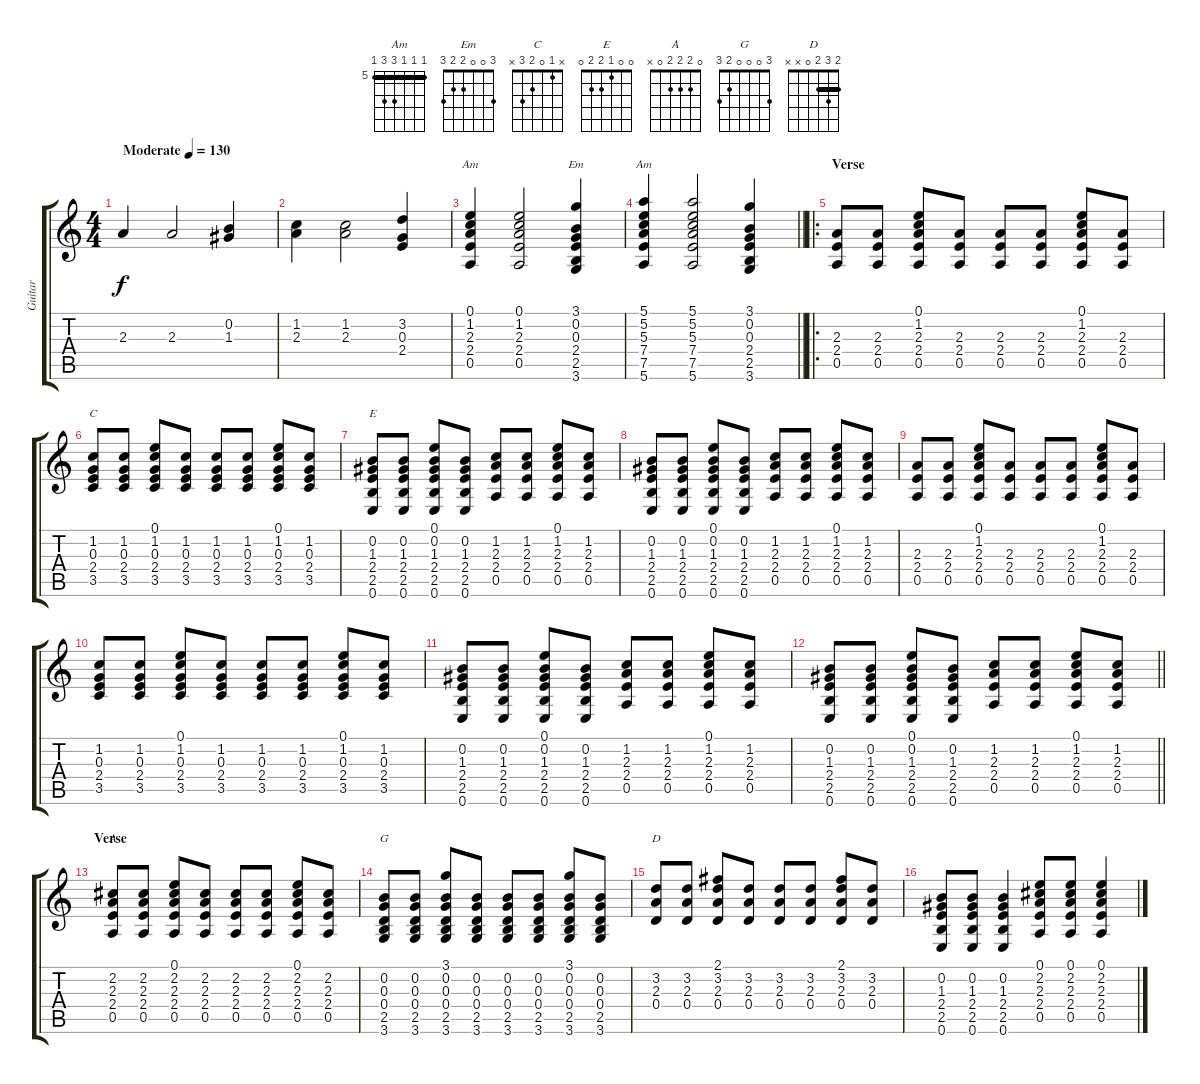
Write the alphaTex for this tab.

\track ("Guitar" "Guitar") {instrument acousticguitarnylon}
\staff {score tabs}
\tuning (E4 B3 G3 D3 A2 E2) {hide}
\chord ("Am" 0 1 2 2 0 x)
\chord ("Em" 3 0 0 2 2 3)
\chord ("Am" 5 5 5 7 7 5) {firstfret 5 barre 5}
\chord ("C" x 1 0 2 3 x)
\chord ("E" 0 0 1 2 2 0)
\chord ("A" 0 2 2 2 0 x)
\chord ("G" 3 0 0 0 2 3)
\chord ("D" 2 3 2 0 x x) {barre 2}
\ts (4 4)
\tempo (130 "Moderate")
\clef g2
\ks c
2.3.4{dy f instrument acousticguitarnylon} 2.3.2 (0.2 1.3).4 |
(1.2 2.3).4 (1.2 2.3).2 (3.2 0.3 2.4).4 |
(0.1 1.2 2.3 2.4 0.5).4{ch "Am"} (0.1 1.2 2.3 2.4 0.5).2 (3.1 0.2 0.3 2.4 2.5 3.6).4{ch "Em"} |
\barLineRight lightlight
(5.1 5.2 5.3 7.4 7.5 5.6).4{ch "Am"} (5.1 5.2 5.3 7.4 7.5 5.6).2 (3.1 0.2 0.3 2.4 2.5 3.6).4 |
\ro
\section ("" "Verse")
(2.3 2.4 0.5).8 (2.3 2.4 0.5).8 (0.1 1.2 2.3 2.4 0.5).8 (2.3 2.4 0.5).8 (2.3 2.4 0.5).8 (2.3 2.4 0.5).8 (0.1 1.2 2.3 2.4 0.5).8 (2.3 2.4 0.5).8 |
(1.2 0.3 2.4 3.5).8{ch "C"} (1.2 0.3 2.4 3.5).8 (0.1 1.2 0.3 2.4 3.5).8 (1.2 0.3 2.4 3.5).8 (1.2 0.3 2.4 3.5).8 (1.2 0.3 2.4 3.5).8 (0.1 1.2 0.3 2.4 3.5).8 (1.2 0.3 2.4 3.5).8 |
(0.2 1.3 2.4 2.5 0.6).8{ch "E"} (0.2 1.3 2.4 2.5 0.6).8 (0.1 0.2 1.3 2.4 2.5 0.6).8 (0.2 1.3 2.4 2.5 0.6).8 (1.2 2.3 2.4 0.5).8 (1.2 2.3 2.4 0.5).8 (0.1 1.2 2.3 2.4 0.5).8 (1.2 2.3 2.4 0.5).8 |
(0.2 1.3 2.4 2.5 0.6).8 (0.2 1.3 2.4 2.5 0.6).8 (0.1 0.2 1.3 2.4 2.5 0.6).8 (0.2 1.3 2.4 2.5 0.6).8 (1.2 2.3 2.4 0.5).8 (1.2 2.3 2.4 0.5).8 (0.1 1.2 2.3 2.4 0.5).8 (1.2 2.3 2.4 0.5).8 |
(2.3 2.4 0.5).8 (2.3 2.4 0.5).8 (0.1 1.2 2.3 2.4 0.5).8 (2.3 2.4 0.5).8 (2.3 2.4 0.5).8 (2.3 2.4 0.5).8 (0.1 1.2 2.3 2.4 0.5).8 (2.3 2.4 0.5).8 |
(1.2 0.3 2.4 3.5).8 (1.2 0.3 2.4 3.5).8 (0.1 1.2 0.3 2.4 3.5).8 (1.2 0.3 2.4 3.5).8 (1.2 0.3 2.4 3.5).8 (1.2 0.3 2.4 3.5).8 (0.1 1.2 0.3 2.4 3.5).8 (1.2 0.3 2.4 3.5).8 |
(0.2 1.3 2.4 2.5 0.6).8 (0.2 1.3 2.4 2.5 0.6).8 (0.1 0.2 1.3 2.4 2.5 0.6).8 (0.2 1.3 2.4 2.5 0.6).8 (1.2 2.3 2.4 0.5).8 (1.2 2.3 2.4 0.5).8 (0.1 1.2 2.3 2.4 0.5).8 (1.2 2.3 2.4 0.5).8 |
\barLineRight lightlight
(0.2 1.3 2.4 2.5 0.6).8 (0.2 1.3 2.4 2.5 0.6).8 (0.1 0.2 1.3 2.4 2.5 0.6).8 (0.2 1.3 2.4 2.5 0.6).8 (1.2 2.3 2.4 0.5).8 (1.2 2.3 2.4 0.5).8 (0.1 1.2 2.3 2.4 0.5).8 (1.2 2.3 2.4 0.5).8 |
\section ("" "Verse")
(2.2 2.3 2.4 0.5).8{ch "A"} (2.2 2.3 2.4 0.5).8 (0.1 2.2 2.3 2.4 0.5).8 (2.2 2.3 2.4 0.5).8 (2.2 2.3 2.4 0.5).8 (2.2 2.3 2.4 0.5).8 (0.1 2.2 2.3 2.4 0.5).8 (2.2 2.3 2.4 0.5).8 |
(0.2 0.3 0.4 2.5 3.6).8{ch "G"} (0.2 0.3 0.4 2.5 3.6).8 (3.1 0.2 0.3 0.4 2.5 3.6).8 (0.2 0.3 0.4 2.5 3.6).8 (0.2 0.3 0.4 2.5 3.6).8 (0.2 0.3 0.4 2.5 3.6).8 (3.1 0.2 0.3 0.4 2.5 3.6).8 (0.2 0.3 0.4 2.5 3.6).8 |
(3.2 2.3 0.4).8{ch "D"} (3.2 2.3 0.4).8 (2.1 3.2 2.3 0.4).8 (3.2 2.3 0.4).8 (3.2 2.3 0.4).8 (3.2 2.3 0.4).8 (2.1 3.2 2.3 0.4).8 (3.2 2.3 0.4).8 |
(0.2 1.3 2.4 2.5 0.6).8 (0.2 1.3 2.4 2.5 0.6).8 (0.2 1.3 2.4 2.5 0.6).4 (0.1 2.2 2.3 2.4 0.5).8 (0.1 2.2 2.3 2.4 0.5).8 (0.1 2.2 2.3 2.4 0.5).4
